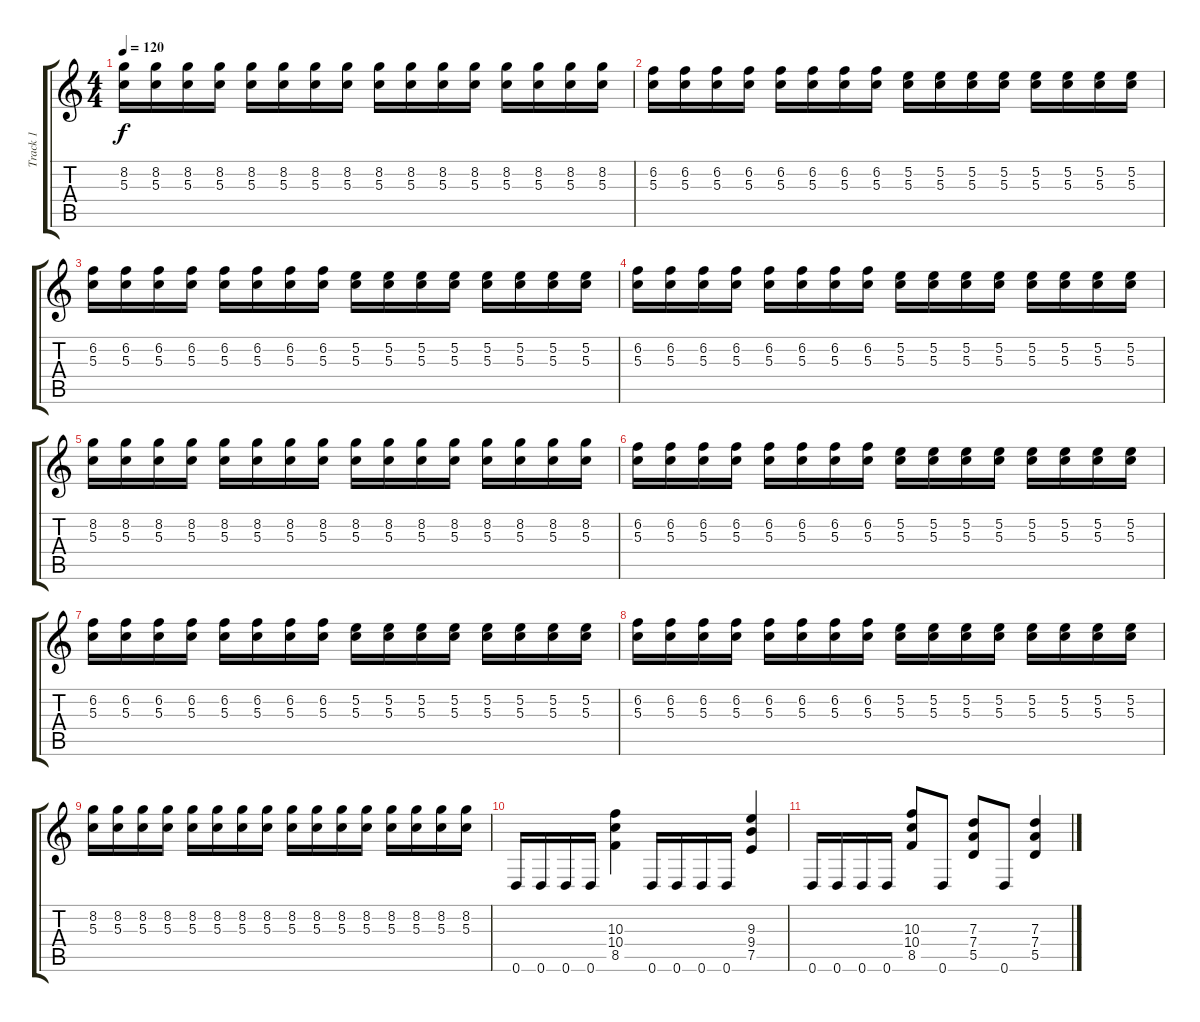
\track ("Track 1" "Track 1") {instrument distortionguitar}
\staff {score tabs}
\tuning (E4 B3 G3 D3 A2 D2) {hide}
\ts (4 4)
\tempo 120
\clef g2
\ks c
(8.2 5.3).16{dy f} (8.2 5.3).16 (8.2 5.3).16 (8.2 5.3).16 (8.2 5.3).16 (8.2 5.3).16 (8.2 5.3).16 (8.2 5.3).16 (8.2 5.3).16 (8.2 5.3).16 (8.2 5.3).16 (8.2 5.3).16 (8.2 5.3).16 (8.2 5.3).16 (8.2 5.3).16 (8.2 5.3).16 |
(6.2 5.3).16 (6.2 5.3).16 (6.2 5.3).16 (6.2 5.3).16 (6.2 5.3).16 (6.2 5.3).16 (6.2 5.3).16 (6.2 5.3).16 (5.2 5.3).16 (5.2 5.3).16 (5.2 5.3).16 (5.2 5.3).16 (5.2 5.3).16 (5.2 5.3).16 (5.2 5.3).16 (5.2 5.3).16 |
(6.2 5.3).16 (6.2 5.3).16 (6.2 5.3).16 (6.2 5.3).16 (6.2 5.3).16 (6.2 5.3).16 (6.2 5.3).16 (6.2 5.3).16 (5.2 5.3).16 (5.2 5.3).16 (5.2 5.3).16 (5.2 5.3).16 (5.2 5.3).16 (5.2 5.3).16 (5.2 5.3).16 (5.2 5.3).16 |
(6.2 5.3).16 (6.2 5.3).16 (6.2 5.3).16 (6.2 5.3).16 (6.2 5.3).16 (6.2 5.3).16 (6.2 5.3).16 (6.2 5.3).16 (5.2 5.3).16 (5.2 5.3).16 (5.2 5.3).16 (5.2 5.3).16 (5.2 5.3).16 (5.2 5.3).16 (5.2 5.3).16 (5.2 5.3).16 |
(8.2 5.3).16 (8.2 5.3).16 (8.2 5.3).16 (8.2 5.3).16 (8.2 5.3).16 (8.2 5.3).16 (8.2 5.3).16 (8.2 5.3).16 (8.2 5.3).16 (8.2 5.3).16 (8.2 5.3).16 (8.2 5.3).16 (8.2 5.3).16 (8.2 5.3).16 (8.2 5.3).16 (8.2 5.3).16 |
(6.2 5.3).16 (6.2 5.3).16 (6.2 5.3).16 (6.2 5.3).16 (6.2 5.3).16 (6.2 5.3).16 (6.2 5.3).16 (6.2 5.3).16 (5.2 5.3).16 (5.2 5.3).16 (5.2 5.3).16 (5.2 5.3).16 (5.2 5.3).16 (5.2 5.3).16 (5.2 5.3).16 (5.2 5.3).16 |
(6.2 5.3).16 (6.2 5.3).16 (6.2 5.3).16 (6.2 5.3).16 (6.2 5.3).16 (6.2 5.3).16 (6.2 5.3).16 (6.2 5.3).16 (5.2 5.3).16 (5.2 5.3).16 (5.2 5.3).16 (5.2 5.3).16 (5.2 5.3).16 (5.2 5.3).16 (5.2 5.3).16 (5.2 5.3).16 |
(6.2 5.3).16 (6.2 5.3).16 (6.2 5.3).16 (6.2 5.3).16 (6.2 5.3).16 (6.2 5.3).16 (6.2 5.3).16 (6.2 5.3).16 (5.2 5.3).16 (5.2 5.3).16 (5.2 5.3).16 (5.2 5.3).16 (5.2 5.3).16 (5.2 5.3).16 (5.2 5.3).16 (5.2 5.3).16 |
(8.2 5.3).16 (8.2 5.3).16 (8.2 5.3).16 (8.2 5.3).16 (8.2 5.3).16 (8.2 5.3).16 (8.2 5.3).16 (8.2 5.3).16 (8.2 5.3).16 (8.2 5.3).16 (8.2 5.3).16 (8.2 5.3).16 (8.2 5.3).16 (8.2 5.3).16 (8.2 5.3).16 (8.2 5.3).16 |
0.6.16 0.6.16 0.6.16 0.6.16 (10.3 10.4 8.5).4 0.6.16 0.6.16 0.6.16 0.6.16 (9.3 9.4 7.5).4 |
0.6.16 0.6.16 0.6.16 0.6.16 (10.3 10.4 8.5).8 0.6.8 (7.3 7.4 5.5).8 0.6.8 (7.3 7.4 5.5).4
